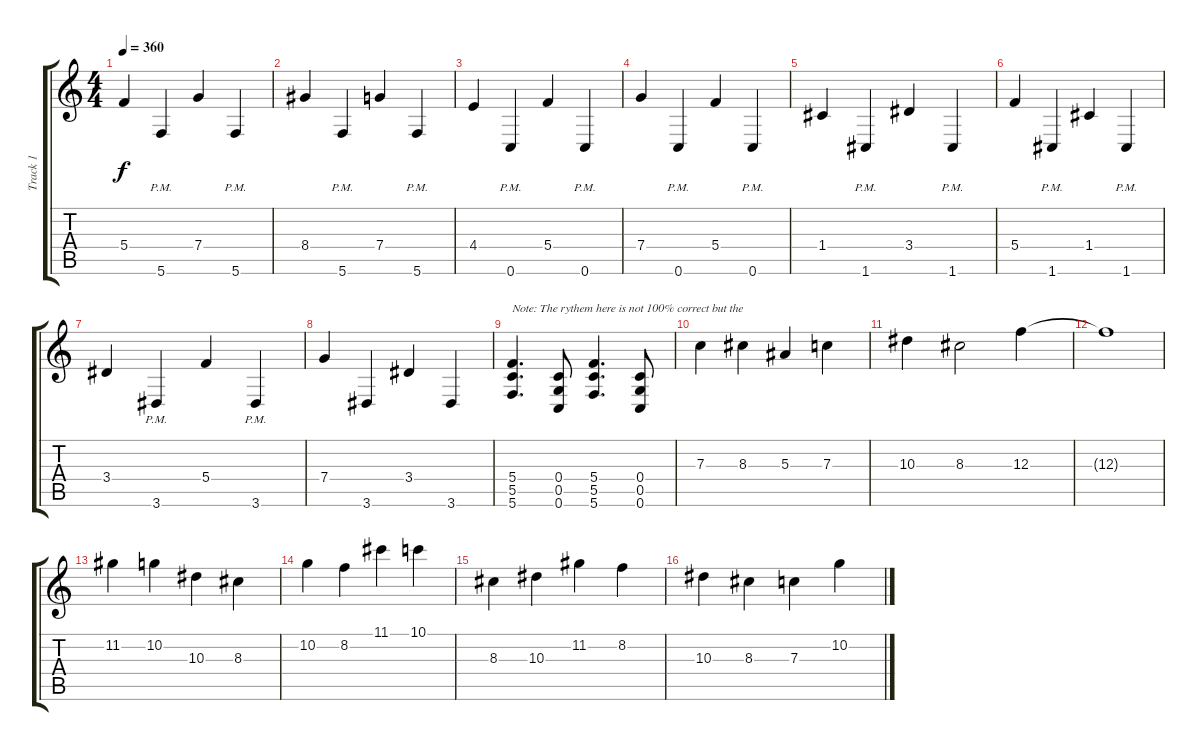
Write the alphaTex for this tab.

\track ("Track 1" "Track 1") {instrument distortionguitar}
\staff {score tabs}
\tuning (D4 A3 F3 C3 G2 C2) {hide}
\ts (4 4)
\tempo 360
\clef g2
\ks c
5.4.4{dy f} 5.6{pm}.4 7.4.4 5.6{pm}.4 |
8.4.4 5.6{pm}.4 7.4.4 5.6{pm}.4 |
4.4.4 0.6{pm}.4 5.4.4 0.6{pm}.4 |
7.4.4 0.6{pm}.4 5.4.4 0.6{pm}.4 |
1.4.4 1.6{pm}.4 3.4.4 1.6{pm}.4 |
5.4.4 1.6{pm}.4 1.4.4 1.6{pm}.4 |
3.4.4 3.6{pm}.4 5.4.4 3.6{pm}.4 |
7.4.4 3.6.4 3.4.4 3.6.4 |
(5.4 5.5 5.6).4{d txt "Note: The rythem here is not 100% correct but the"} (0.4 0.5 0.6).8 (5.4 5.5 5.6).4{d} (0.4 0.5 0.6).8 |
7.3.4 8.3.4 5.3.4 7.3.4 |
10.3.4 8.3.2 12.3.4 |
12.3{t}.1 |
11.2.4 10.2.4 10.3.4 8.3.4 |
10.2.4 8.2.4 11.1.4 10.1.4 |
8.3.4 10.3.4 11.2.4 8.2.4 |
10.3.4 8.3.4 7.3.4 10.2.4
